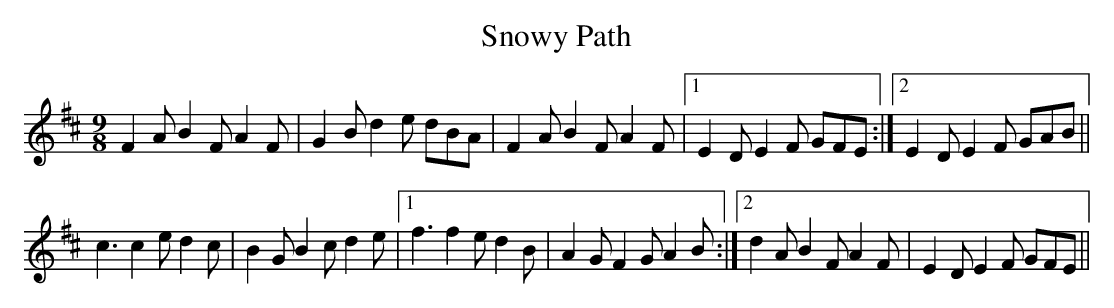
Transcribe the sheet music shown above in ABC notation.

X:1
T:Snowy Path
M:9/8
L:1/8
K:D
F2A B2F A2F|G2B d2e dBA|F2A B2F A2F|1E2D E2F GFE:|2E2D E2F GAB||!
c3 c2e d2c|B2G B2c d2e|1f3 f2e d2B|A2G F2G A2B:|2d2A B2F A2F|E2D E2F GFE
||!
